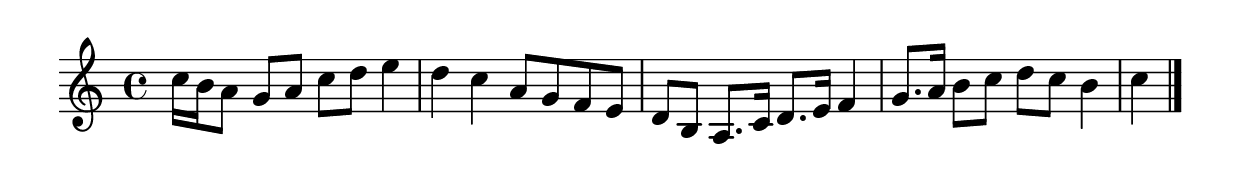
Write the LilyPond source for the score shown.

#(set-global-staff-size 25)
\paper {indent = 0\cm}
\header{tagline = ""}

\score{
 << 

\absolute {
\override Score.BarNumber.break-visibility = ##(#f #f #f) c''16 b'16 a'8 g'8 a'8 c''8 d''8 e''4 d''4 c''4 a'8 g'8 f'8 e'8 d'8 b8 a8. c'16 d'8. e'16 f'4 g'8. a'16 b'8 c''8 d''8 c''8 b'4 c''4 \bar"|."
}

>>
\midi{}
\layout{}
}
